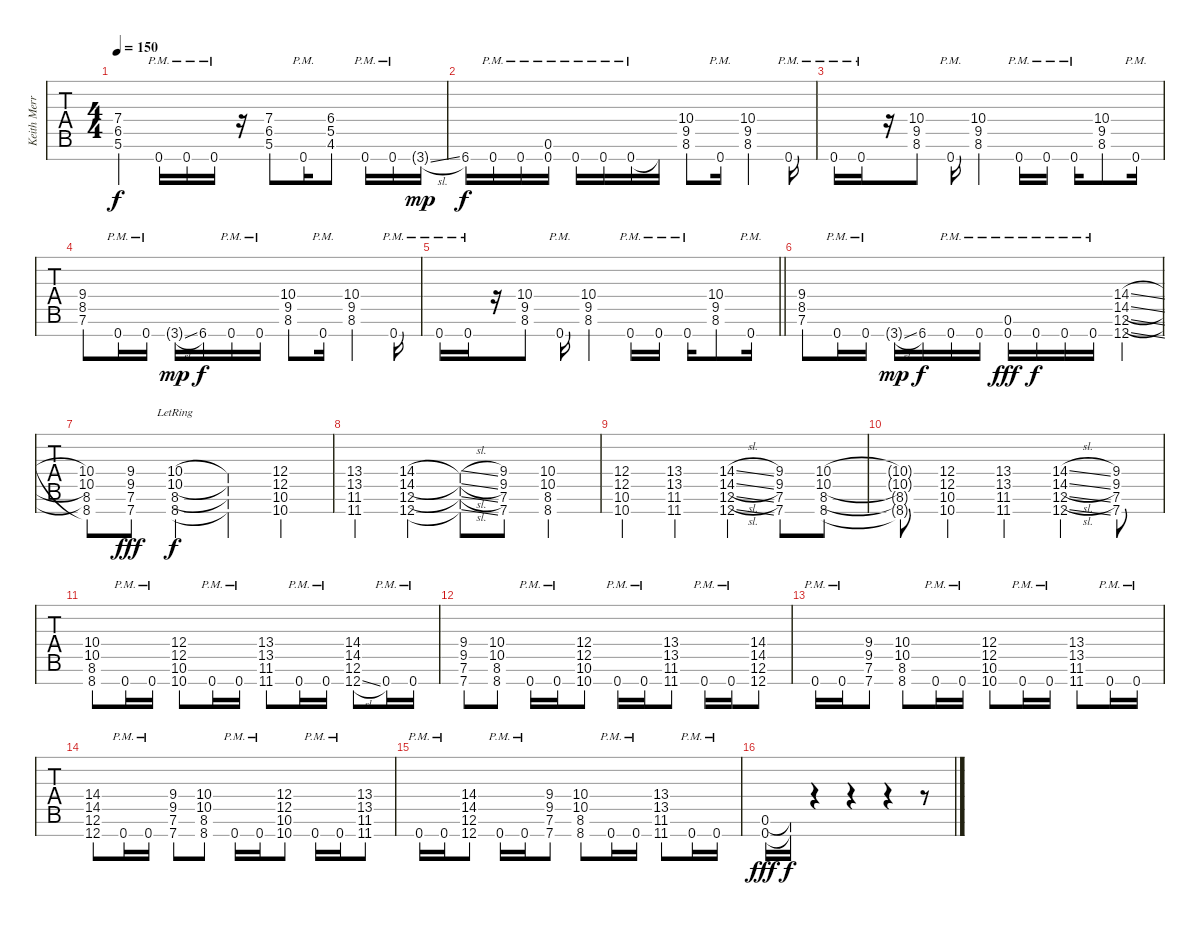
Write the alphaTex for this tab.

\track ("Keith Merrow" "Keith Merr") {instrument distortionguitar}
\staff {tabs}
\tuning (E4 B3 G3 D3 A2 E2 A1) {hide}
\ts (4 4)
\tempo 150
\clef f4
\ks c
(7.4 6.5 5.6).4{dy f} 0.7{pm}.16 0.7{pm}.16 0.7{pm}.16 r.16 (7.4 6.5 5.6).8 0.7{pm}.16 (6.4 5.5 4.6).8 0.7{pm}.16 0.7{pm}.16 3.7{sl g}.16{dy mp} |
6.7.16{dy f} 0.7{pm}.16 0.7{pm}.16 (0.6{pm} 0.7{pm}).16 0.7{pm}.16 0.7{pm}.16 0.7{pm}.16 0.7{t}.16 (10.4 9.5 8.6).8 0.7{pm}.16 (10.4 9.5 8.6).4 0.7{pm}.16 |
0.7{pm}.16 0.7{pm}.16 r.16 (10.4 9.5 8.6).8 0.7{pm}.16 (10.4 9.5 8.6).4 0.7{pm}.16 0.7{pm}.16 0.7{pm}.16 (10.4 9.5 8.6).8 0.7{pm}.16 |
(9.4 8.5 7.6).8 0.7{pm}.16 0.7{pm}.16 3.7{sl g}.16{dy mp} 6.7.16{dy f} 0.7{pm}.16 0.7{pm}.16 (10.4 9.5 8.6).8 0.7{pm}.16 (10.4 9.5 8.6).4 0.7{pm}.16 |
\barLineRight lightlight
0.7{pm}.16 0.7{pm}.16 r.16 (10.4 9.5 8.6).8 0.7{pm}.16 (10.4 9.5 8.6).4 0.7{pm}.16 0.7{pm}.16 0.7{pm}.16 (10.4 9.5 8.6).8 0.7{pm}.16 |
\section ("" "")
(9.4 8.5 7.6).8 0.7{pm}.16 0.7{pm}.16 3.7{sl g}.16{dy mp} 6.7.16{dy f} 0.7{pm}.16 0.7{pm}.16 (0.6{hac pm} 0.7{hac pm}).16{dy fff} 0.7{pm}.16{dy f} 0.7{pm}.16 0.7{pm}.16 (14.4{sl} 14.5{sl} 12.6{sl} 12.7{sl}).4 |
(10.4 10.5 8.6 8.7).8 (9.4{hac} 9.5{hac} 7.6{hac} 7.7{hac}).8{dy fff} (10.4{lr} 10.5{lr} 8.6{lr} 8.7{lr}).4{dy f} (10.4{t} 10.5{t} 8.6{t} 8.7{t}).4 (12.4 12.5 10.6 10.7).4 |
(13.4 13.5 11.6 11.7).4 (14.4 14.5 12.6 12.7).4 (14.4{sl t} 14.5{sl t} 12.6{sl t} 12.7{sl t}).8 (9.4 9.5 7.6 7.7).8 (10.4 10.5 8.6 8.7).4 |
(12.4 12.5 10.6 10.7).4 (13.4 13.5 11.6 11.7).4 (14.4{sl} 14.5{sl} 12.6{sl} 12.7{sl}).4 (9.4 9.5 7.6 7.7).8 (10.4 10.5 8.6 8.7).8 |
(10.4{t} 10.5{t} 8.6{t} 8.7{t}).8 (12.4 12.5 10.6 10.7).4 (13.4 13.5 11.6 11.7).4 (14.4{sl} 14.5{sl} 12.6{sl} 12.7{sl}).4 (9.4 9.5 7.6 7.7).8 |
(10.4 10.5 8.6 8.7).8 0.7{pm}.16 0.7{pm}.16 (12.4 12.5 10.6 10.7).8 0.7{pm}.16 0.7{pm}.16 (13.4 13.5 11.6 11.7).8 0.7{pm}.16 0.7{pm}.16 (14.4 14.5 12.6 12.7{sl}).8 0.7{pm}.16 0.7{pm}.16 |
(9.4 9.5 7.6 7.7).8 (10.4 10.5 8.6 8.7).8 0.7{pm}.16 0.7{pm}.16 (12.4 12.5 10.6 10.7).8 0.7{pm}.16 0.7{pm}.16 (13.4 13.5 11.6 11.7).8 0.7{pm}.16 0.7{pm}.16 (14.4 14.5 12.6 12.7).8 |
0.7{pm}.16 0.7{pm}.16 (9.4 9.5 7.6 7.7).8 (10.4 10.5 8.6 8.7).8 0.7{pm}.16 0.7{pm}.16 (12.4 12.5 10.6 10.7).8 0.7{pm}.16 0.7{pm}.16 (13.4 13.5 11.6 11.7).8 0.7{pm}.16 0.7{pm}.16 |
(14.4 14.5 12.6 12.7).8 0.7{pm}.16 0.7{pm}.16 (9.4 9.5 7.6 7.7).8 (10.4 10.5 8.6 8.7).8 0.7{pm}.16 0.7{pm}.16 (12.4 12.5 10.6 10.7).8 0.7{pm}.16 0.7{pm}.16 (13.4 13.5 11.6 11.7).8 |
0.7{pm}.16 0.7{pm}.16 (14.4 14.5 12.6 12.7).8 0.7{pm}.16 0.7{pm}.16 (9.4 9.5 7.6 7.7).8 (10.4 10.5 8.6 8.7).8 0.7{pm}.16 0.7{pm}.16 (13.4 13.5 11.6 11.7).8 0.7{pm}.16 0.7{pm}.16 |
(0.6{hac} 0.7{hac}).16{dy fff} (0.6{t} 0.7{t}).16{dy f} r.4 r.4 r.4 r.8
